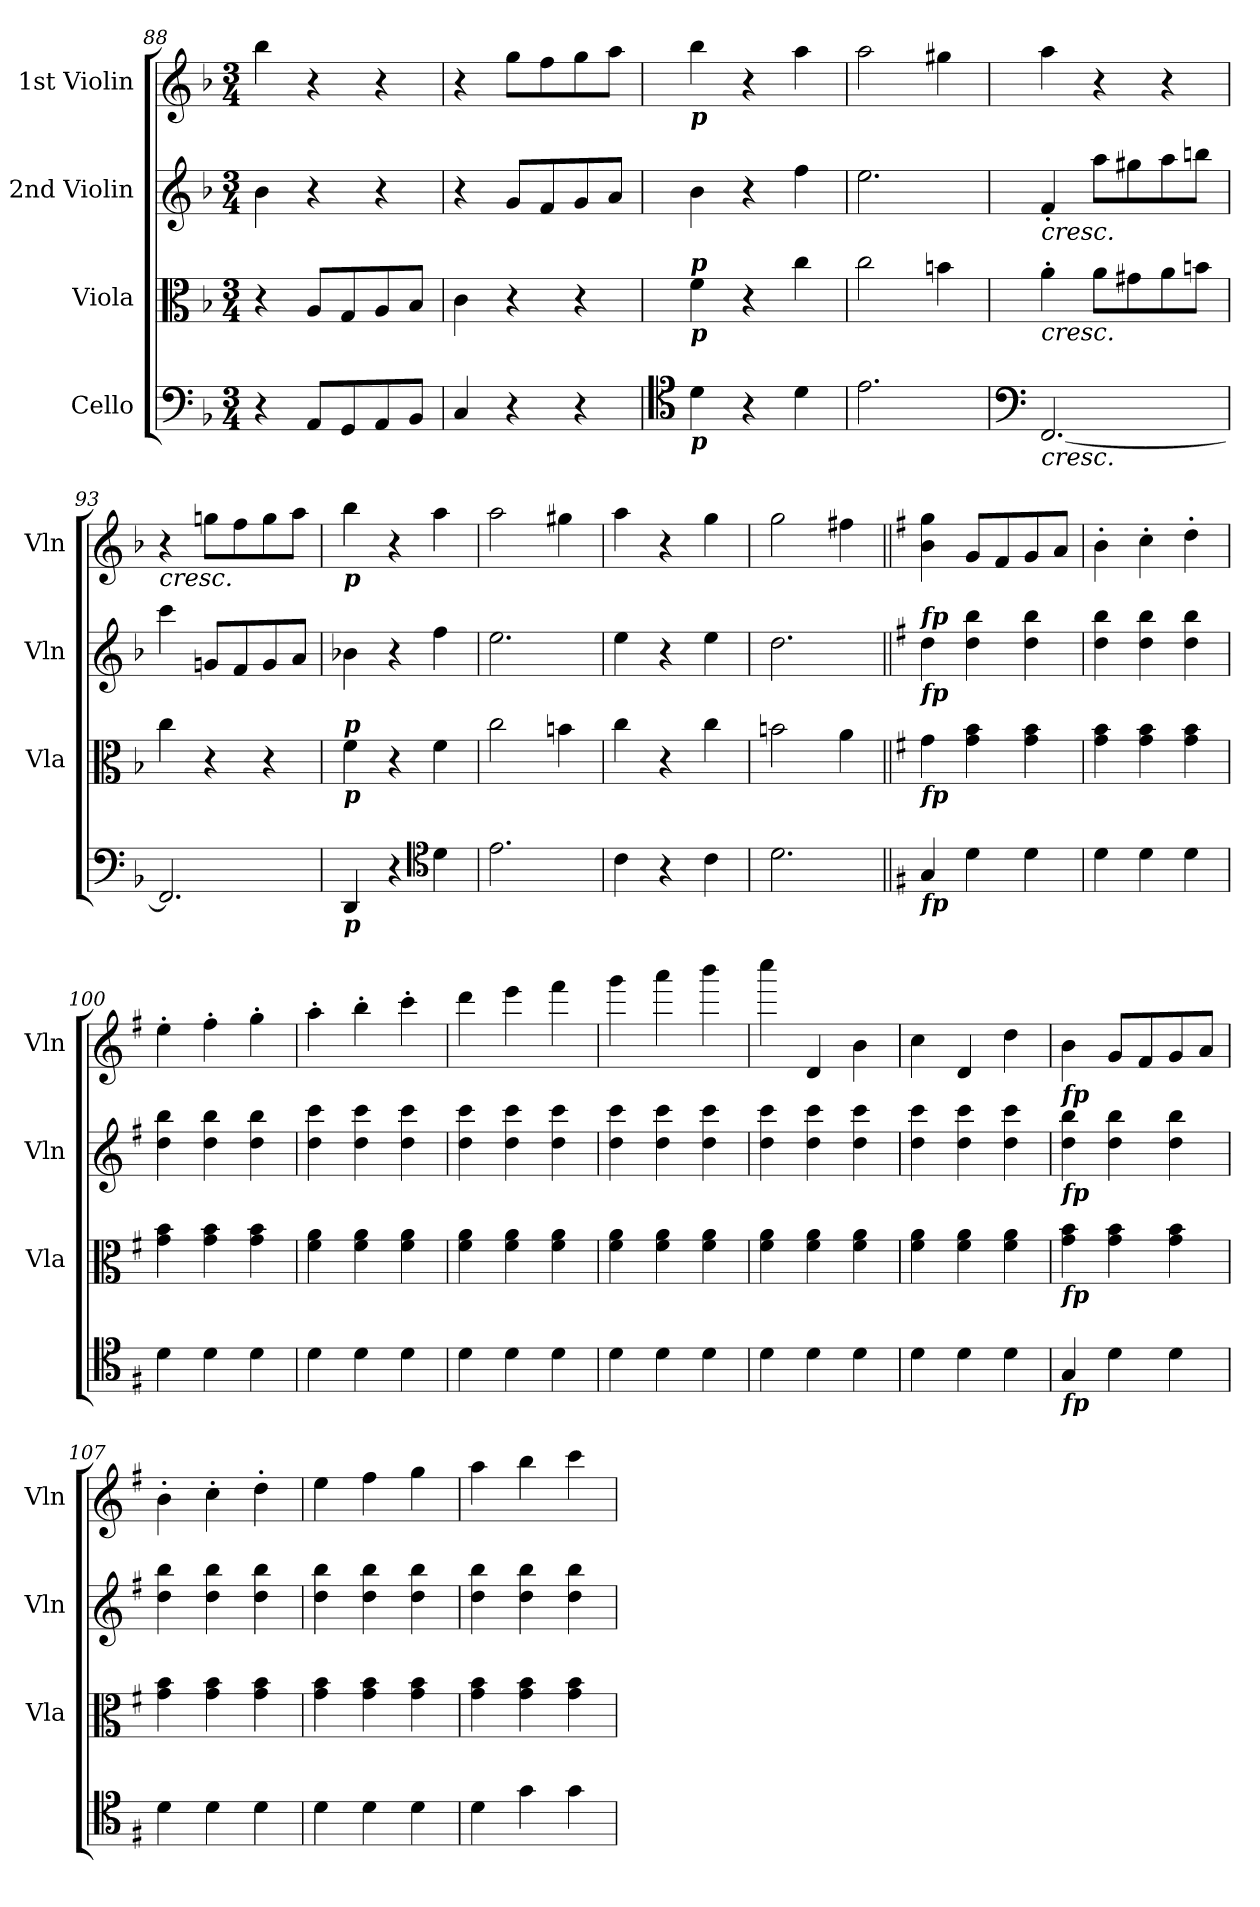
**kern	**kern	**kern	**kern
*part4	*part3	*part2	*part1
*staff4	*staff3	*staff2	*staff1
*I"Cello	*I"Viola	*I"2nd Violin	*I"1st Violin
*	*I'Vla	*I'Vln	*I'Vln
*clefF4	*clefC3	*clefG2	*clefG2
*k[b-]	*k[b-]	*k[b-]	*k[b-]
*F:	*F:	*F:	*F:
*M3/4	*M3/4	*M3/4	*M3/4
=88	=88	=88	=88
4r	4r	4b-\	4bb-\
8AA/L	8A/L	4r	4r
8GG/	8G/	.	.
8AA/	8A/	4r	4r
8BB-/J	8B-/J	.	.
=89	=89	=89	=89
4C/	4c\	4r	4r
4r	4r	8g/L	8gg\L
.	.	8f/	8ff\
4r	4r	8g/	8gg\
.	.	8a/J	8aa\J
!!LO:PB:g=z
=90	=90	=90	=90
*clefC4	*	*	*
!	!	!	!LO:TX:b:Bi:t=p
!	!LO:TX:a:Bi:t=p	!	!
!	!LO:TX:b:Bi:t=p	!	!
!LO:TX:b:Bi:t=p	!	!	!
4d\	4f\	4b-\	4bb-\
4r	4r	4r	4r
4d\	4cc\	4ff\	4aa\
=91	=91	=91	=91
2.e\	2cc\	2.ee\	2aa\
.	4bn\	.	4gg#X\
=92	=92	=92	=92
*clefF4	*	*	*
!	!	!LO:TX:b:i:t=cresc.	!
!	!LO:TX:b:i:t=cresc.	!	!
!LO:TX:b:i:t=cresc.	!	!	!
[2.FF/	4a'\	4f'/	4aa\
.	8a\L	8aa\L	4r
.	8g#X\	8gg#X\	.
.	8a\	8aa\	4r
.	8bn\J	8bbn\J	.
=93	=93	=93	=93
!	!	!	!LO:TX:b:i:t=cresc.
2.FF/]	4cc\	4ccc\	4r
.	4r	8gn/L	8ggn\L
.	.	8f/	8ff\
.	4r	8g/	8gg\
.	.	8a/J	8aa\J
=94	=94	=94	=94
!	!	!	!LO:TX:b:Bi:t=p
!	!LO:TX:a:Bi:t=p	!	!
!	!LO:TX:b:Bi:t=p	!	!
!LO:TX:b:Bi:t=p	!	!	!
4DD/	4f\	4b-X\	4bb-\
4r	4r	4r	4r
*clefC4	*	*	*
4d\	4f\	4ff\	4aa\
=95	=95	=95	=95
2.e\	2cc\	2.ee\	2aa\
.	4bn\	.	4gg#X\
!!LO:LB:g=z
=96	=96	=96	=96
4c\	4cc\	4ee\	4aa\
4r	4r	4r	4r
4c\	4cc\	4ee\	4gg\
=97	=97	=97	=97
2.d\	2bn\	2.dd\	2gg\
.	4a\	.	4ff#X\
=98||	=98||	=98||	=98||
*k[f#]	*k[f#]	*k[f#]	*k[f#]
*G:	*G:	*G:	*G:
!	!	!LO:TX:a:Bi:t=fp	!
!	!	!LO:TX:b:Bi:t=fp	!
!	!LO:TX:b:Bi:t=fp	!	!
!LO:TX:b:Bi:t=fp	!	!	!
4G/	4g\	4dd\	4b\ 4gg\
4d\	4g\ 4b\	4dd\ 4bb\	8g/L
.	.	.	8f#/
4d\	4g\ 4b\	4dd\ 4bb\	8g/
.	.	.	8a/J
=99	=99	=99	=99
4d\	4g\ 4b\	4dd\ 4bb\	4b'\
4d\	4g\ 4b\	4dd\ 4bb\	4cc'\
4d\	4g\ 4b\	4dd\ 4bb\	4dd'\
=100	=100	=100	=100
4d\	4g\ 4b\	4dd\ 4bb\	4ee'\
4d\	4g\ 4b\	4dd\ 4bb\	4ff#'\
4d\	4g\ 4b\	4dd\ 4bb\	4gg'\
=101	=101	=101	=101
4d\	4f#\ 4a\	4dd\ 4ccc\	4aa'\
4d\	4f#\ 4a\	4dd\ 4ccc\	4bb'\
4d\	4f#\ 4a\	4dd\ 4ccc\	4ccc'\
!!LO:LB:g=z
=102	=102	=102	=102
4d\	4f#\ 4a\	4dd\ 4ccc\	4ddd\
4d\	4f#\ 4a\	4dd\ 4ccc\	4eee\
4d\	4f#\ 4a\	4dd\ 4ccc\	4fff#\
=103	=103	=103	=103
4d\	4f#\ 4a\	4dd\ 4ccc\	4ggg\
4d\	4f#\ 4a\	4dd\ 4ccc\	4aaa\
4d\	4f#\ 4a\	4dd\ 4ccc\	4bbb\
=104	=104	=104	=104
4d\	4f#\ 4a\	4dd\ 4ccc\	4cccc\
4d\	4f#\ 4a\	4dd\ 4ccc\	4d/
4d\	4f#\ 4a\	4dd\ 4ccc\	4b\
=105	=105	=105	=105
4d\	4f#\ 4a\	4dd\ 4ccc\	4cc\
4d\	4f#\ 4a\	4dd\ 4ccc\	4d/
4d\	4f#\ 4a\	4dd\ 4ccc\	4dd\
=106	=106	=106	=106
!	!	!LO:TX:a:Bi:t=fp	!
!	!	!LO:TX:b:Bi:t=fp	!
!	!LO:TX:b:Bi:t=fp	!	!
!LO:TX:b:Bi:t=fp	!	!	!
4G/	4g\ 4b\	4dd\ 4bb\	4b\
4d\	4g\ 4b\	4dd\ 4bb\	8g/L
.	.	.	8f#/
4d\	4g\ 4b\	4dd\ 4bb\	8g/
.	.	.	8a/J
=107	=107	=107	=107
4d\	4g\ 4b\	4dd\ 4bb\	4b'\
4d\	4g\ 4b\	4dd\ 4bb\	4cc'\
4d\	4g\ 4b\	4dd\ 4bb\	4dd'\
!!LO:PB:g=z
=108	=108	=108	=108
4d\	4g\ 4b\	4dd\ 4bb\	4ee\
4d\	4g\ 4b\	4dd\ 4bb\	4ff#\
4d\	4g\ 4b\	4dd\ 4bb\	4gg\
=109	=109	=109	=109
4d\	4g\ 4b\	4dd\ 4bb\	4aa\
4g\	4g\ 4b\	4dd\ 4bb\	4bb\
4g\	4g\ 4b\	4dd\ 4bb\	4ccc\
=	=	=	=
*-	*-	*-	*-
